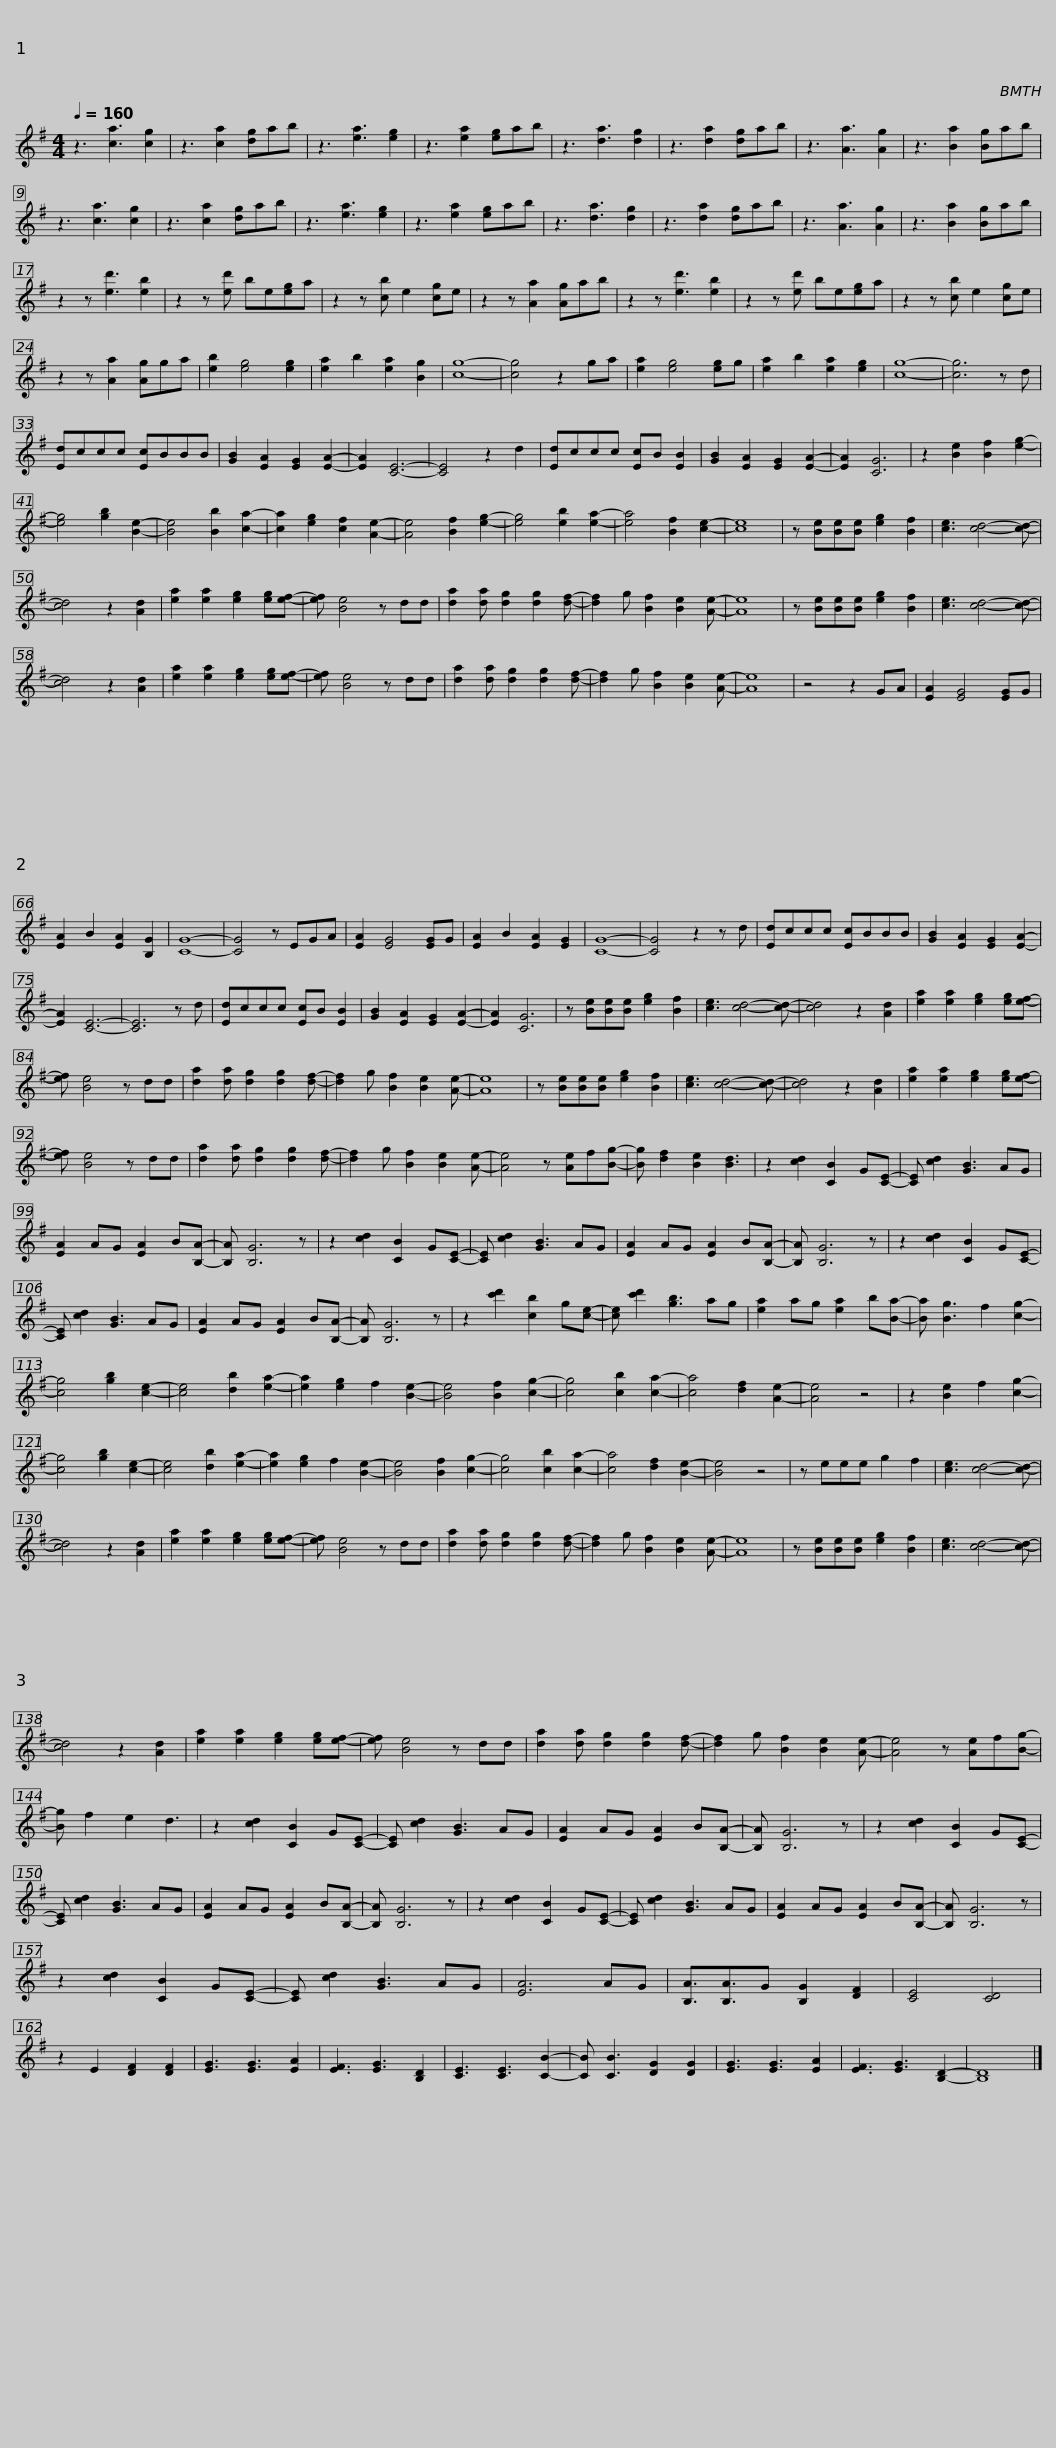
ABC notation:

X:1
L:1/8
Q:1/4=160
M:4/4
I:linebreak $
K:none
V:1 treble transpose=-9
V:1
[K:G] z3 [ca]3 [cg]2 | z3 [ca]2 [dg]ab | z3 [ea]3 [eg]2 | z3 [ea]2 [eg]ab | z3 [da]3 [dg]2 | %5
 z3 [da]2 [dg]ab | z3 [Aa]3 [Ag]2 | z3 [Ba]2 [Bg]ab |$ z3 [ca]3 [cg]2 | z3 [ca]2 [dg]ab | %10
 z3 [ea]3 [eg]2 | z3 [ea]2 [eg]ab | z3 [da]3 [dg]2 | z3 [da]2 [dg]ab | z3 [Aa]3 [Ag]2 | %15
 z3 [Ba]2 [Bg]ab |$ z2 z [ed']3 [eb]2 | z2 z [ed'] be[eg]a | z2 z [cb] e2 [cg]e | z2 z [Aa]2 [Ag]ab | %20
 z2 z [ed']3 [eb]2 | z2 z [ed'] be[eg]a | z2 z [cb] e2 [cg]e |$ z2 z [Aa]2 [Ag]ga | [eb]2 [eg]4 [eg]2 | %25
 [ea]2 b2 [ea]2 [Bg]2 | [cg]8- | [cg]4 z2 ga | [ea]2 [eg]4 [eg]g | [ea]2 b2 [ea]2 [eg]2 | %30
 [cg]8- | [cg]6 z d |$ [Ed]ccc [Ec]BBB | [GB]2 [EA]2 [EG]2 [EA]2- | [EA]2 [CE]6- | %35
 [CE]4 z2 d2 | [Ed]ccc [Ec]B [EB]2 | [GB]2 [EA]2 [EG]2 [EA]2- | [EA]2 [CG]6 | z2 [Be]2 [Bf]2 [eg]2- | %40
 [eg]4 [gb]2 [Be]2- |$ [Be]4 [Bb]2 [ca]2- | [ca]2 [eg]2 [cf]2 [Ae]2- | [Ae]4 [Bf]2 [eg]2- | [eg]4 [eb]2 [ea]2- | %45
 [ea]4 [Bf]2 [ce]2- | [ce]8 | z [Be][Be][Be] [eg]2 [Bf]2 | [ce]3 [cd]4- [cd]- | [cd]4 z2 [Ad]2 | %50
 [ea]2 [ea]2 [eg]2 [eg][ef]- |$ [ef] [Be]4 z dd | [da]2 [da] [dg]2 [dg]2 [df]- | [df]2 g [Bf]2 [Be]2 [Ae]- | [Ae]8 | %55
 z [Be][Be][Be] [eg]2 [Bf]2 | [ce]3 [cd]4- [cd]- | [cd]4 z2 [Ad]2 | [ea]2 [ea]2 [eg]2 [eg][ef]- |$ [ef] [Be]4 z dd | %60
 [da]2 [da] [dg]2 [dg]2 [df]- | [df]2 g [Bf]2 [Be]2 [Ae]- | [Ae]8 | z4 z2 GA | [EA]2 [EG]4 [EG]G | %65
 [EA]2 B2 [EA]2 [B,G]2 | [CG]8- | [CG]4 z EGA | [EA]2 [EG]4 [EG]G |$ [EA]2 B2 [EA]2 [EG]2 | %70
 [CG]8- | [CG]4 z2 z d | [Ed]ccc [Ec]BBB | [GB]2 [EA]2 [EG]2 [EA]2- | [EA]2 [CE]6- | %75
 [CE]6 z d | [Ed]ccc [Ec]B [EB]2 | [GB]2 [EA]2 [EG]2 [EA]2- | [EA]2 [CG]6 |$ z [Be][Be][Be] [eg]2 [Bf]2 | %80
 [ce]3 [cd]4- [cd]- | [cd]4 z2 [Ad]2 | [ea]2 [ea]2 [eg]2 [eg][ef]- | [ef] [Be]4 z dd | [da]2 [da] [dg]2 [dg]2 [df]- | %85
 [df]2 g [Bf]2 [Be]2 [Ae]- | [Ae]8 |$ z [Be][Be][Be] [eg]2 [Bf]2 | [ce]3 [cd]4- [cd]- | [cd]4 z2 [Ad]2 | %90
 [ea]2 [ea]2 [eg]2 [eg][ef]- | [ef] [Be]4 z dd | [da]2 [da] [dg]2 [dg]2 [df]- | [df]2 g [Bf]2 [Be]2 [Ae]- | [Ae]4 z [Ae]f[Bg]- |$ %95
 [Bg] [df]2 [Be]2 [Bd]3 | z2 [cd]2 [CB]2 G[CE]- | [CE] [cd]2 [GB]3 AG | [EA]2 AG [EA]2 B[B,A]- | [B,A] [B,G]6 z | %100
 z2 [cd]2 [CB]2 G[CE]- | [CE] [cd]2 [GB]3 AG |$ [EA]2 AG [EA]2 B[B,A]- | [B,A] [B,G]6 z | z2 [cd]2 [CB]2 G[CE]- | %105
 [CE] [cd]2 [GB]3 AG | [EA]2 AG [EA]2 B[B,A]- | [B,A] [B,G]6 z | z2 [c'd']2 [cb]2 g[ce]- |$ [ce] [c'd']2 [gb]3 ag | %110
 [ea]2 ag [ea]2 b[Ba]- | [Ba] [Bg]3 f2 [cg]2- | [cg]4 [gb]2 [ce]2- | [ce]4 [db]2 [ea]2- | [ea]2 [eg]2 f2 [Be]2- | %115
 [Be]4 [Bf]2 [cg]2- | [cg]4 [cb]2 [ca]2- | [ca]4 [df]2 [Ae]2- |$ [Ae]4 z4 | z2 [Be]2 f2 [cg]2- | %120
 [cg]4 [gb]2 [ce]2- | [ce]4 [db]2 [ea]2- | [ea]2 [eg]2 f2 [Be]2- | [Be]4 [Bf]2 [cg]2- | [cg]4 [cb]2 [ca]2- | %125
 [ca]4 [df]2 [Be]2- | [Be]4 z4 | z eee g2 f2 |$ [ce]3 [cd]4- [cd]- | [cd]4 z2 [Ad]2 | %130
 [ea]2 [ea]2 [eg]2 [eg][ef]- | [ef] [Be]4 z dd | [da]2 [da] [dg]2 [dg]2 [df]- | [df]2 g [Bf]2 [Be]2 [Ae]- | [Ae]8 | %135
 z [Be][Be][Be] [eg]2 [Bf]2 |$ [ce]3 [cd]4- [cd]- | [cd]4 z2 [Ad]2 | [ea]2 [ea]2 [eg]2 [eg][ef]- | [ef] [Be]4 z dd | %140
 [da]2 [da] [dg]2 [dg]2 [df]- | [df]2 g [Bf]2 [Be]2 [Ae]- | [Ae]4 z [Ae]f[Bg]- | [Bg] f2 e2 d3 |$ z2 [cd]2 [CB]2 G[CE]- | %145
 [CE] [cd]2 [GB]3 AG | [EA]2 AG [EA]2 B[B,A]- | [B,A] [B,G]6 z | z2 [cd]2 [CB]2 G[CE]- | [CE] [cd]2 [GB]3 AG | %150
 [EA]2 AG [EA]2 B[B,A]- |$ [B,A] [B,G]6 z | z2 [cd]2 [CB]2 G[CE]- | [CE] [cd]2 [GB]3 AG | [EA]2 AG [EA]2 B[B,A]- | %155
 [B,A] [B,G]6 z | z2 [cd]2 [CB]2 G[CE]- | [CE] [cd]2 [GB]3 AG | [EA]6 AG |$ [B,A]3/2[B,A]3/2G [B,G]2 [DF]2 | %160
 [CE]4 [CD]4 | z2 E2 [DF]2 [DF]2 | [EG]3 [EG]3 [EA]2 | [EF]3 [EG]3 [B,D]2 | [CE]3 [CE]3 [CB]2- | %165
 [CB] [CB]3 [DG]2 [DG]2 | [EG]3 [EG]3 [EA]2 | [EF]3 [EG]3 [B,D]2- |$ [B,D]8 |] %169
